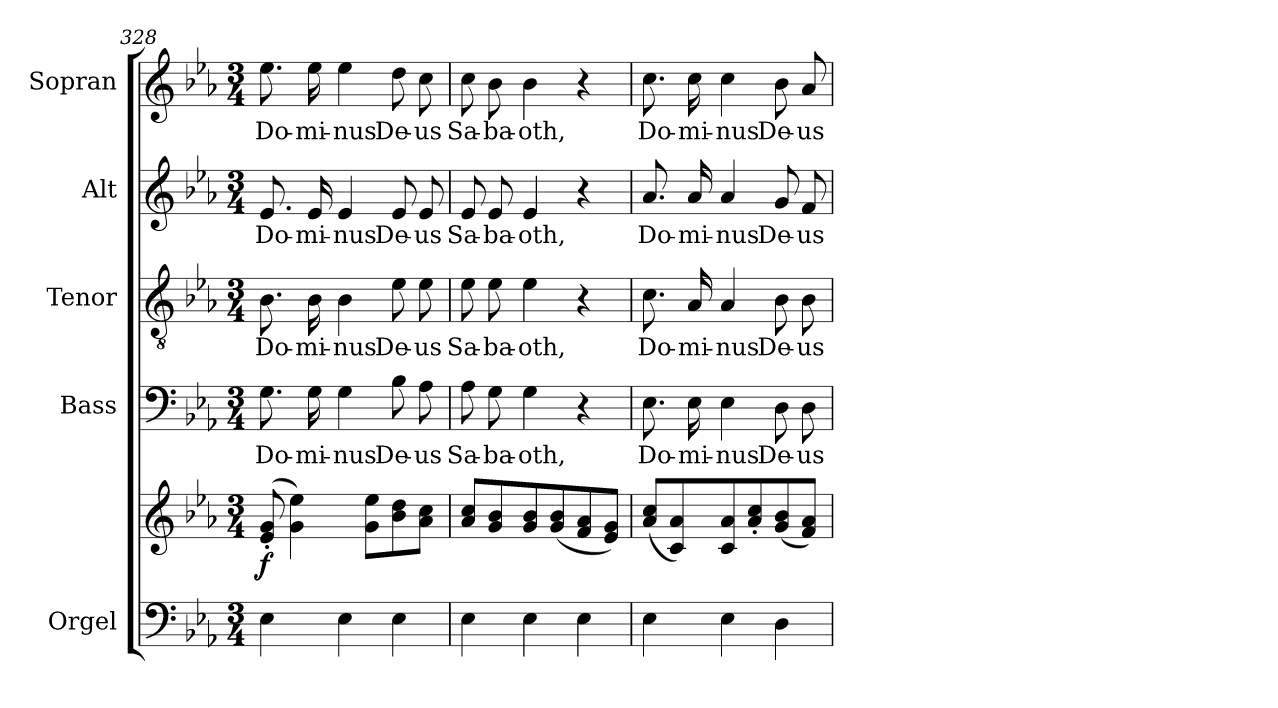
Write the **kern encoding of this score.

**kern	**kern	**dynam	**kern	**text	**kern	**text	**kern	**text	**kern	**text
*part5	*part5	*part5	*part4	*part4	*part3	*part3	*part2	*part2	*part1	*part1
*staff6	*staff5	*staff5/6	*staff4	*staff4	*staff3	*staff3	*staff2	*staff2	*staff1	*staff1
*I"Orgel	*	*	*I"Bass	*	*I"Tenor	*	*I"Alt	*	*I"Sopran	*
*I'Org.	*	*	*I'B.	*	*I'T.	*	*I'A.	*	*I'S.	*
*clefF4	*clefG2	*	*clefF4	*	*clefGv2	*	*clefG2	*	*clefG2	*
*k[b-e-a-]	*k[b-e-a-]	*	*k[b-e-a-]	*	*k[b-e-a-]	*	*k[b-e-a-]	*	*k[b-e-a-]	*
*E-:	*E-:	*	*E-:	*	*E-:	*	*E-:	*	*E-:	*
*M3/4	*M3/4	*	*M3/4	*	*M3/4	*	*M3/4	*	*M3/4	*
=328	=328	=328	=328	=328	=328	=328	=328	=328	=328	=328
!	!	!LO:DY:b	!	!LO:LY:b	!	!LO:LY:b	!	!LO:LY:b	!	!LO:LY:b
4E-\	(8e-/'< 8g/'<	f	8.G\	Do-	8.B-\	Do-	8.e-/	Do-	8.ee-\	Do-
.	4g\ 4ee-\)	.	.	.	.	.	.	.	.	.
!	!	!	!	!LO:LY:b	!	!LO:LY:b	!	!LO:LY:b	!	!LO:LY:b
.	.	.	16G\	-mi-	16B-\	-mi-	16e-/	-mi-	16ee-\	-mi-
!	!	!	!	!LO:LY:b	!	!LO:LY:b	!	!LO:LY:b	!	!LO:LY:b
4E-\	.	.	4G\	-nus	4B-\	-nus	4e-/	-nus	4ee-\	-nus
.	8g\ 8ee-\L	.	.	.	.	.	.	.	.	.
!	!	!	!	!LO:LY:b	!	!LO:LY:b	!	!LO:LY:b	!	!LO:LY:b
4E-\	8b-\ 8dd\	.	8B-\	De-	8e-\	De-	8e-/	De-	8dd\	De-
!	!	!	!	!LO:LY:b	!	!LO:LY:b	!	!LO:LY:b	!	!LO:LY:b
.	8a-\ 8cc\J	.	8A-\	-us	8e-\	-us	8e-/	-us	8cc\	-us
=329	=329	=329	=329	=329	=329	=329	=329	=329	=329	=329
!	!	!	!	!LO:LY:b	!	!LO:LY:b	!	!LO:LY:b	!	!LO:LY:b
4E-\	8a-/ 8cc/L	.	8A-\	Sa-	8e-\	Sa-	8e-/	Sa-	8cc\	Sa-
!	!	!	!	!LO:LY:b	!	!LO:LY:b	!	!LO:LY:b	!	!LO:LY:b
.	8g/ 8b-/	.	8G\	-ba-	8e-\	-ba-	8e-/	-ba-	8b-\	-ba-
!	!	!	!	!LO:LY:b	!	!LO:LY:b	!	!LO:LY:b	!	!LO:LY:b
4E-\	8g/ 8b-/	.	4G\	-oth,	4e-\	-oth,	4e-/	-oth,	4b-\	-oth,
.	(<8g/ 8b-/	.	.	.	.	.	.	.	.	.
4E-\	8f/ 8a-/	.	4r	.	4r	.	4r	.	4r	.
.	8e-/ 8g/J)	.	.	.	.	.	.	.	.	.
!!LO:LB:g=z
=330	=330	=330	=330	=330	=330	=330	=330	=330	=330	=330
!	!	!	!	!LO:LY:b	!	!LO:LY:b	!	!LO:LY:b	!	!LO:LY:b
4E-\	(<8a-/ 8cc/L	.	8.E-\	Do-	8.c\	Do-	8.a-/	Do-	8.cc\	Do-
.	8c/ 8a-/)	.	.	.	.	.	.	.	.	.
!	!	!	!	!LO:LY:b	!	!LO:LY:b	!	!LO:LY:b	!	!LO:LY:b
.	.	.	16E-\	-mi-	16A-/	-mi-	16a-/	-mi-	16cc\	-mi-
!	!	!	!	!LO:LY:b	!	!LO:LY:b	!	!LO:LY:b	!	!LO:LY:b
4E-\	8c/ 8a-/	.	4E-\	-nus	4A-/	-nus	4a-/	-nus	4cc\	-nus
.	8a-/'< 8cc/'<	.	.	.	.	.	.	.	.	.
!	!	!	!	!LO:LY:b	!	!LO:LY:b	!	!LO:LY:b	!	!LO:LY:b
4D\	(<8g/ 8b-/	.	8D\	De-	8B-\	De-	8g/	De-	8b-\	De-
!	!	!	!	!LO:LY:b	!	!LO:LY:b	!	!LO:LY:b	!	!LO:LY:b
.	8f/ 8a-/J)	.	8D\	-us	8B-\	-us	8f/	-us	8a-/	-us
=	=	=	=	=	=	=	=	=	=	=
*-	*-	*-	*-	*-	*-	*-	*-	*-	*-	*-
